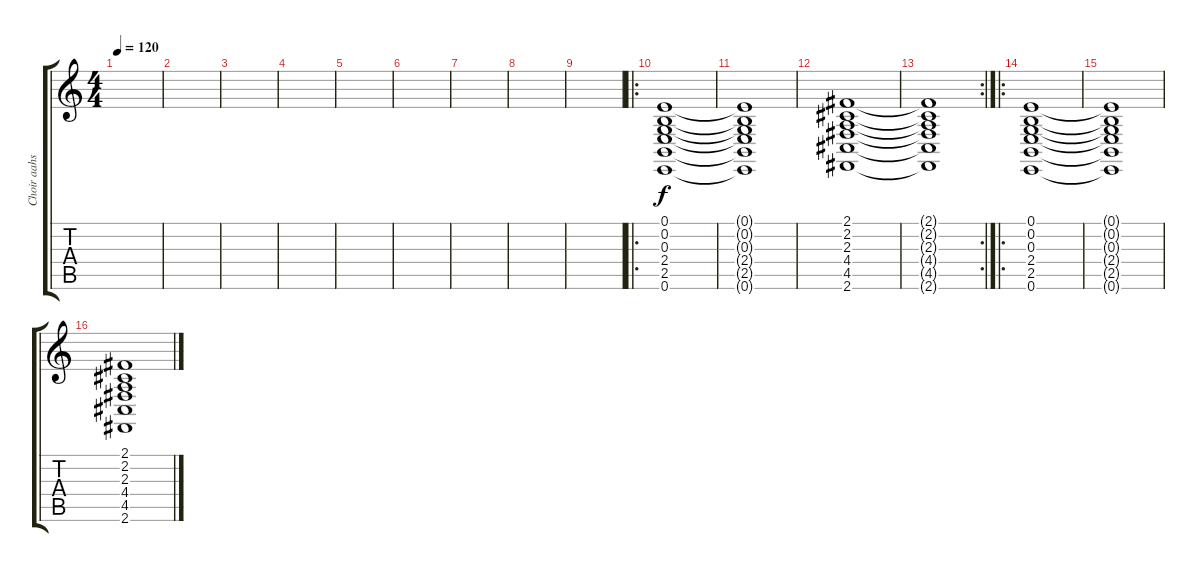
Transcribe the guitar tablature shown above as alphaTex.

\track ("Choir aahs" "Choir aahs") {instrument choiraahs}
\staff {score tabs}
\tuning (E4 B3 G3 D3 A2 E2) {hide}
\ts (4 4)
\tempo 120
\clef g2
\ks c
|
|
|
|
|
|
|
|
|
\ro
(0.1 0.2 0.3 2.4 2.5 0.6).1{volume 13} |
(0.1{t} 0.2{t} 0.3{t} 2.4{t} 2.5{t} 0.6{t}).1 |
(2.1 2.2 2.3 4.4 4.5 2.6).1 |
\rc 2
(2.1{t} 2.2{t} 2.3{t} 4.4{t} 4.5{t} 2.6{t}).1 |
\ro
(0.1 0.2 0.3 2.4 2.5 0.6).1 |
(0.1{t} 0.2{t} 0.3{t} 2.4{t} 2.5{t} 0.6{t}).1 |
(2.1 2.2 2.3 4.4 4.5 2.6).1
